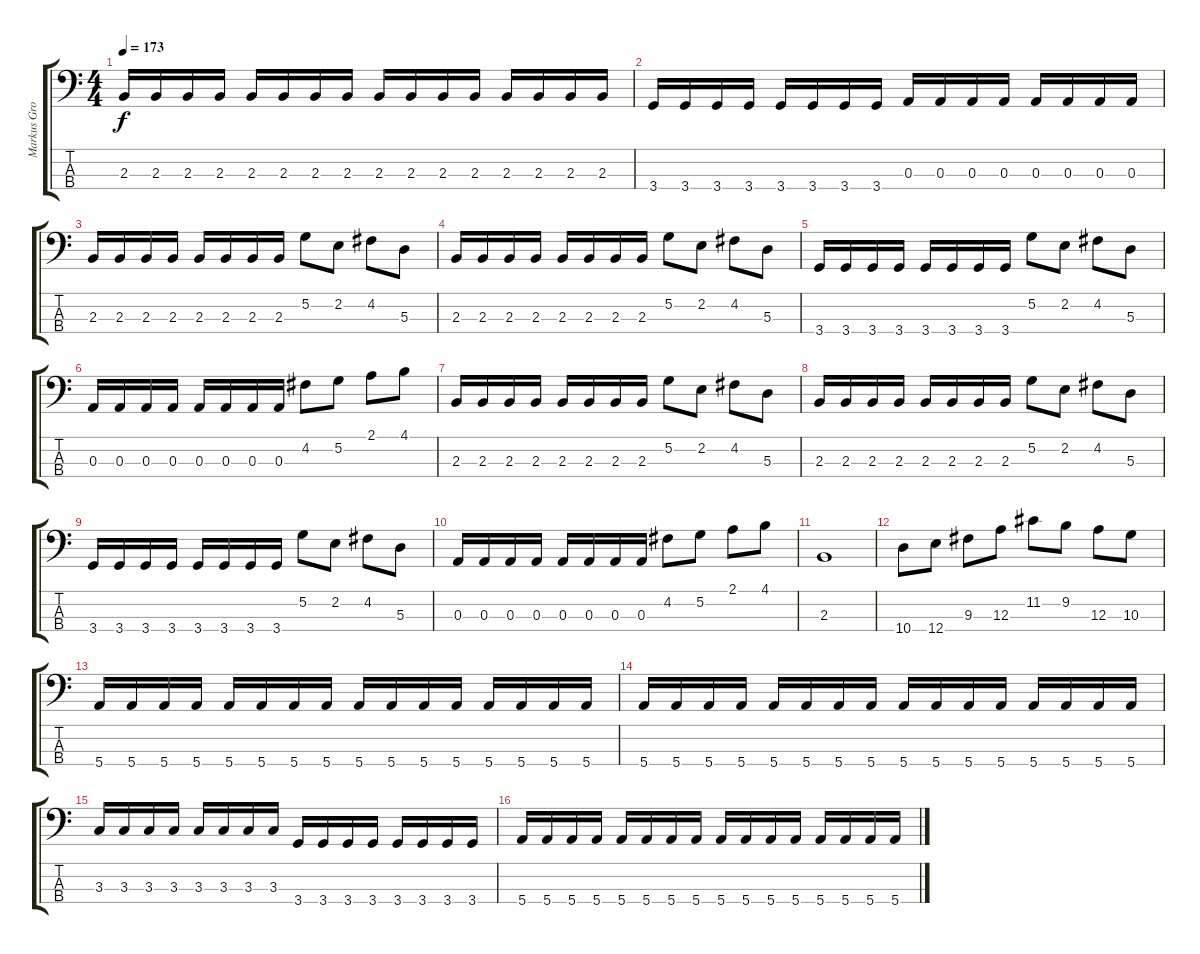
\track ("Markus Grosskopf" "Markus Gro") {instrument electricbasspick}
\staff {score tabs}
\tuning (G2 D2 A1 E1) {hide}
\ts (4 4)
\tempo 173
\clef f4
\ks c
2.3.16{dy f} 2.3.16 2.3.16 2.3.16 2.3.16 2.3.16 2.3.16 2.3.16 2.3.16 2.3.16 2.3.16 2.3.16 2.3.16 2.3.16 2.3.16 2.3.16 |
3.4.16 3.4.16 3.4.16 3.4.16 3.4.16 3.4.16 3.4.16 3.4.16 0.3.16 0.3.16 0.3.16 0.3.16 0.3.16 0.3.16 0.3.16 0.3.16 |
2.3.16 2.3.16 2.3.16 2.3.16 2.3.16 2.3.16 2.3.16 2.3.16 5.2.8 2.2.8 4.2.8 5.3.8 |
2.3.16 2.3.16 2.3.16 2.3.16 2.3.16 2.3.16 2.3.16 2.3.16 5.2.8 2.2.8 4.2.8 5.3.8 |
3.4.16 3.4.16 3.4.16 3.4.16 3.4.16 3.4.16 3.4.16 3.4.16 5.2.8 2.2.8 4.2.8 5.3.8 |
0.3.16 0.3.16 0.3.16 0.3.16 0.3.16 0.3.16 0.3.16 0.3.16 4.2.8 5.2.8 2.1.8 4.1.8 |
2.3.16 2.3.16 2.3.16 2.3.16 2.3.16 2.3.16 2.3.16 2.3.16 5.2.8 2.2.8 4.2.8 5.3.8 |
2.3.16 2.3.16 2.3.16 2.3.16 2.3.16 2.3.16 2.3.16 2.3.16 5.2.8 2.2.8 4.2.8 5.3.8 |
3.4.16 3.4.16 3.4.16 3.4.16 3.4.16 3.4.16 3.4.16 3.4.16 5.2.8 2.2.8 4.2.8 5.3.8 |
0.3.16 0.3.16 0.3.16 0.3.16 0.3.16 0.3.16 0.3.16 0.3.16 4.2.8 5.2.8 2.1.8 4.1.8 |
2.3.1 |
10.4.8 12.4.8 9.3.8 12.3.8 11.2.8 9.2.8 12.3.8 10.3.8 |
5.4.16 5.4.16 5.4.16 5.4.16 5.4.16 5.4.16 5.4.16 5.4.16 5.4.16 5.4.16 5.4.16 5.4.16 5.4.16 5.4.16 5.4.16 5.4.16 |
5.4.16 5.4.16 5.4.16 5.4.16 5.4.16 5.4.16 5.4.16 5.4.16 5.4.16 5.4.16 5.4.16 5.4.16 5.4.16 5.4.16 5.4.16 5.4.16 |
3.3.16 3.3.16 3.3.16 3.3.16 3.3.16 3.3.16 3.3.16 3.3.16 3.4.16 3.4.16 3.4.16 3.4.16 3.4.16 3.4.16 3.4.16 3.4.16 |
5.4.16 5.4.16 5.4.16 5.4.16 5.4.16 5.4.16 5.4.16 5.4.16 5.4.16 5.4.16 5.4.16 5.4.16 5.4.16 5.4.16 5.4.16 5.4.16
